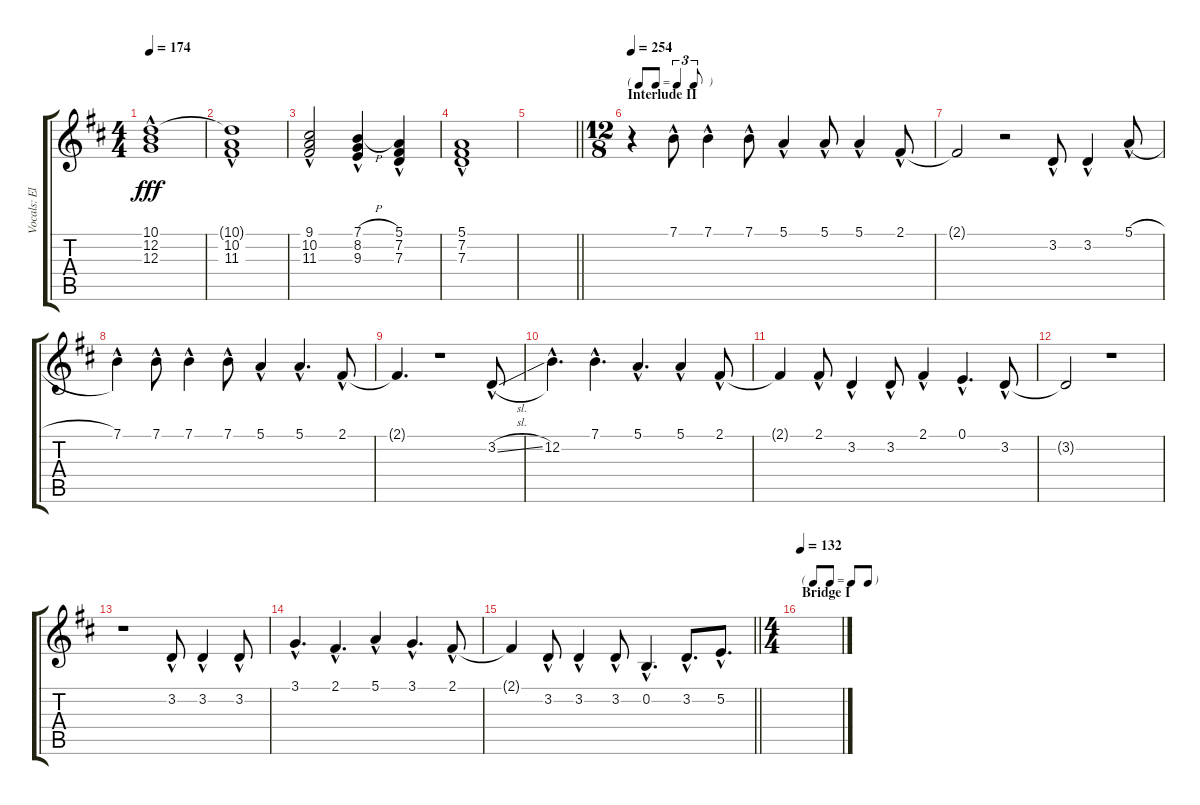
\track ("Vocals: Ellen" "Vocals: El") {instrument lead8bassandlead}
\staff {score tabs}
\tuning (E4 B3 G3 D3 A2 E2) {hide}
\ts (4 4)
\tempo 174
\clef g2
\ks d
(10.1{hac} 12.2{hac} 12.3{hac}).1{dy fff} |
(10.1{t} 10.2{hac} 11.3{hac}).1 |
(9.1{hac} 10.2{hac} 11.3{hac}).2 (7.1{h hac} 8.2{hac} 9.3{hac}).4 (5.1{hac} 7.2{hac} 7.3{hac}).4 |
(5.1{hac} 7.2{hac} 7.3{hac}).1 |
\barLineRight lightlight
|
\ts (12 8)
\tf triplet8th
\section ("" "Interlude II")
\tempo 254
r.4 7.1{hac}.8 7.1{hac}.4 7.1{hac}.8 5.1{hac}.4 5.1{hac}.8 5.1{hac}.4 2.1{hac}.8 |
2.1{t}.2 r.2 3.2{hac}.8 3.2{hac}.4 5.1{h hac}.8 |
7.1{hac}.4 7.1{hac}.8 7.1{hac}.4 7.1{hac}.8 5.1{hac}.4 5.1{hac}.4{d} 2.1{hac}.8 |
2.1{t}.4{d} r.1 3.2{sl hac}.8 |
12.2{hac}.4{d} 7.1{hac}.4{d} 5.1{hac}.4{d} 5.1{hac}.4 2.1{hac}.8 |
2.1{t}.4 2.1{hac}.8 3.2{hac}.4 3.2{hac}.8 2.1{hac}.4 0.1{hac}.4{d} 3.2{hac}.8 |
3.2{t}.2 r.1 |
r.1 3.2{hac}.8 3.2{hac}.4 3.2{hac}.8 |
3.1{hac}.4{d} 2.1{hac}.4{d} 5.1{hac}.4 3.1{hac}.4{d} 2.1{hac}.8 |
\barLineRight lightlight
2.1{t}.4 3.2{hac}.8 3.2{hac}.4 3.2{hac}.8 0.2{hac}.4{d} 3.2{hac}.8{d} 5.2{hac}.8{d} |
\ts (4 4)
\tf none
\section ("" "Bridge I")
\tempo 132
